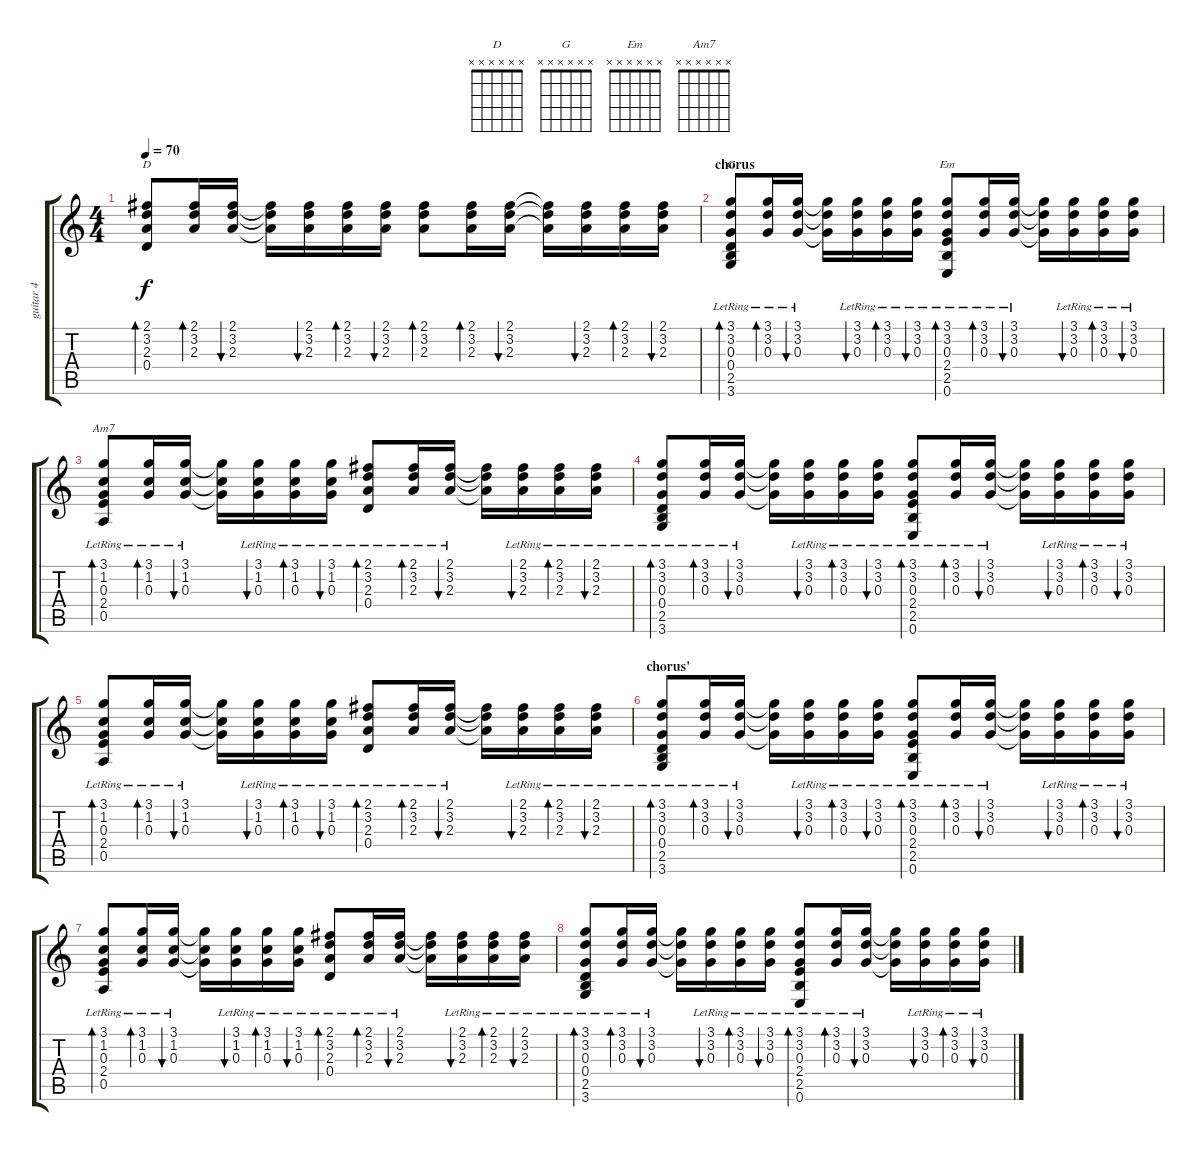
\track ("guitar 4" "guitar 4") {instrument electricguitarclean}
\staff {score tabs}
\tuning (E4 B3 G3 D3 A2 E2) {hide}
\chord ("D" x x x x x x) {firstfret 0}
\chord ("G" x x x x x x) {firstfret 0}
\chord ("Em" x x x x x x) {firstfret 0}
\chord ("Am7" x x x x x x) {firstfret 0}
\ts (4 4)
\tempo 70
\clef g2
\ks c
(2.1 3.2 2.3 0.4).8{bd 60 ch "D" dy f} (2.1 3.2 2.3).16{bd 60} (2.1 3.2 2.3).16{bu 60} (2.1{t} 3.2{t} 2.3{t}).16 (2.1 3.2 2.3).16{bu 60} (2.1 3.2 2.3).16{bd 60} (2.1 3.2 2.3).16{bu 60} (2.1 3.2 2.3).8{bd 60} (2.1 3.2 2.3).16{bd 60} (2.1 3.2 2.3).16{bu 60} (2.1{t} 3.2{t} 2.3{t}).16 (2.1 3.2 2.3).16{bu 60} (2.1 3.2 2.3).16{bd 60} (2.1 3.2 2.3).16{bu 60} |
\section ("" "chorus")
(3.1{lr} 3.2{lr} 0.3{lr} 0.4{lr} 2.5{lr} 3.6{lr}).8{bd 60 ch "G"} (3.1{lr} 3.2{lr} 0.3{lr}).16{bd 60} (3.1{lr} 3.2{lr} 0.3{lr}).16{bu 60} (3.1{t} 3.2{t} 0.3{t}).16 (3.1{lr} 3.2{lr} 0.3{lr}).16{bu 60} (3.1{lr} 3.2{lr} 0.3{lr}).16{bd 60} (3.1{lr} 3.2{lr} 0.3{lr}).16{bu 60} (3.1{lr} 3.2{lr} 0.3{lr} 2.4{lr} 2.5{lr} 0.6{lr}).8{bd 60 ch "Em"} (3.1{lr} 3.2{lr} 0.3{lr}).16{bd 60} (3.1{lr} 3.2{lr} 0.3{lr}).16{bu 60} (3.1{t} 3.2{t} 0.3{t}).16 (3.1{lr} 3.2{lr} 0.3{lr}).16{bu 60} (3.1{lr} 3.2{lr} 0.3{lr}).16{bd 60} (3.1{lr} 3.2{lr} 0.3{lr}).16{bu 60} |
(3.1{lr} 1.2{lr} 0.3{lr} 2.4{lr} 0.5{lr}).8{bd 60 ch "Am7"} (3.1{lr} 1.2{lr} 0.3{lr}).16{bd 60} (3.1{lr} 1.2{lr} 0.3{lr}).16{bu 60} (3.1{t} 1.2{t} 0.3{t}).16 (3.1{lr} 1.2{lr} 0.3{lr}).16{bu 60} (3.1{lr} 1.2{lr} 0.3{lr}).16{bd 60} (3.1{lr} 1.2{lr} 0.3{lr}).16{bu 60} (2.1{lr} 3.2{lr} 2.3{lr} 0.4{lr}).8{bd 60} (2.1{lr} 3.2{lr} 2.3{lr}).16{bd 60} (2.1{lr} 3.2{lr} 2.3{lr}).16{bu 60} (2.1{t} 3.2{t} 2.3{t}).16 (2.1{lr} 3.2{lr} 2.3{lr}).16{bu 60} (2.1{lr} 3.2{lr} 2.3{lr}).16{bd 60} (2.1{lr} 3.2{lr} 2.3{lr}).16{bu 60} |
(3.1{lr} 3.2{lr} 0.3{lr} 0.4{lr} 2.5{lr} 3.6{lr}).8{bd 60} (3.1{lr} 3.2{lr} 0.3{lr}).16{bd 60} (3.1{lr} 3.2{lr} 0.3{lr}).16{bu 60} (3.1{t} 3.2{t} 0.3{t}).16 (3.1{lr} 3.2{lr} 0.3{lr}).16{bu 60} (3.1{lr} 3.2{lr} 0.3{lr}).16{bd 60} (3.1{lr} 3.2{lr} 0.3{lr}).16{bu 60} (3.1{lr} 3.2{lr} 0.3{lr} 2.4{lr} 2.5{lr} 0.6{lr}).8{bd 60} (3.1{lr} 3.2{lr} 0.3{lr}).16{bd 60} (3.1{lr} 3.2{lr} 0.3{lr}).16{bu 60} (3.1{t} 3.2{t} 0.3{t}).16 (3.1{lr} 3.2{lr} 0.3{lr}).16{bu 60} (3.1{lr} 3.2{lr} 0.3{lr}).16{bd 60} (3.1{lr} 3.2{lr} 0.3{lr}).16{bu 60} |
(3.1{lr} 1.2{lr} 0.3{lr} 2.4{lr} 0.5{lr}).8{bd 60} (3.1{lr} 1.2{lr} 0.3{lr}).16{bd 60} (3.1{lr} 1.2{lr} 0.3{lr}).16{bu 60} (3.1{t} 1.2{t} 0.3{t}).16 (3.1{lr} 1.2{lr} 0.3{lr}).16{bu 60} (3.1{lr} 1.2{lr} 0.3{lr}).16{bd 60} (3.1{lr} 1.2{lr} 0.3{lr}).16{bu 60} (2.1{lr} 3.2{lr} 2.3{lr} 0.4{lr}).8{bd 60} (2.1{lr} 3.2{lr} 2.3{lr}).16{bd 60} (2.1{lr} 3.2{lr} 2.3{lr}).16{bu 60} (2.1{t} 3.2{t} 2.3{t}).16 (2.1{lr} 3.2{lr} 2.3{lr}).16{bu 60} (2.1{lr} 3.2{lr} 2.3{lr}).16{bd 60} (2.1{lr} 3.2{lr} 2.3{lr}).16{bu 60} |
\section ("" "chorus'")
(3.1{lr} 3.2{lr} 0.3{lr} 0.4{lr} 2.5{lr} 3.6{lr}).8{bd 60} (3.1{lr} 3.2{lr} 0.3{lr}).16{bd 60} (3.1{lr} 3.2{lr} 0.3{lr}).16{bu 60} (3.1{t} 3.2{t} 0.3{t}).16 (3.1{lr} 3.2{lr} 0.3{lr}).16{bu 60} (3.1{lr} 3.2{lr} 0.3{lr}).16{bd 60} (3.1{lr} 3.2{lr} 0.3{lr}).16{bu 60} (3.1{lr} 3.2{lr} 0.3{lr} 2.4{lr} 2.5{lr} 0.6{lr}).8{bd 60} (3.1{lr} 3.2{lr} 0.3{lr}).16{bd 60} (3.1{lr} 3.2{lr} 0.3{lr}).16{bu 60} (3.1{t} 3.2{t} 0.3{t}).16 (3.1{lr} 3.2{lr} 0.3{lr}).16{bu 60} (3.1{lr} 3.2{lr} 0.3{lr}).16{bd 60} (3.1{lr} 3.2{lr} 0.3{lr}).16{bu 60} |
(3.1{lr} 1.2{lr} 0.3{lr} 2.4{lr} 0.5{lr}).8{bd 60} (3.1{lr} 1.2{lr} 0.3{lr}).16{bd 60} (3.1{lr} 1.2{lr} 0.3{lr}).16{bu 60} (3.1{t} 1.2{t} 0.3{t}).16 (3.1{lr} 1.2{lr} 0.3{lr}).16{bu 60} (3.1{lr} 1.2{lr} 0.3{lr}).16{bd 60} (3.1{lr} 1.2{lr} 0.3{lr}).16{bu 60} (2.1{lr} 3.2{lr} 2.3{lr} 0.4{lr}).8{bd 60} (2.1{lr} 3.2{lr} 2.3{lr}).16{bd 60} (2.1{lr} 3.2{lr} 2.3{lr}).16{bu 60} (2.1{t} 3.2{t} 2.3{t}).16 (2.1{lr} 3.2{lr} 2.3{lr}).16{bu 60} (2.1{lr} 3.2{lr} 2.3{lr}).16{bd 60} (2.1{lr} 3.2{lr} 2.3{lr}).16{bu 60} |
(3.1{lr} 3.2{lr} 0.3{lr} 0.4{lr} 2.5{lr} 3.6{lr}).8{bd 60} (3.1{lr} 3.2{lr} 0.3{lr}).16{bd 60} (3.1{lr} 3.2{lr} 0.3{lr}).16{bu 60} (3.1{t} 3.2{t} 0.3{t}).16 (3.1{lr} 3.2{lr} 0.3{lr}).16{bu 60} (3.1{lr} 3.2{lr} 0.3{lr}).16{bd 60} (3.1{lr} 3.2{lr} 0.3{lr}).16{bu 60} (3.1{lr} 3.2{lr} 0.3{lr} 2.4{lr} 2.5{lr} 0.6{lr}).8{bd 60} (3.1{lr} 3.2{lr} 0.3{lr}).16{bd 60} (3.1{lr} 3.2{lr} 0.3{lr}).16{bu 60} (3.1{t} 3.2{t} 0.3{t}).16 (3.1{lr} 3.2{lr} 0.3{lr}).16{bu 60} (3.1{lr} 3.2{lr} 0.3{lr}).16{bd 60} (3.1{lr} 3.2{lr} 0.3{lr}).16{bu 60}
